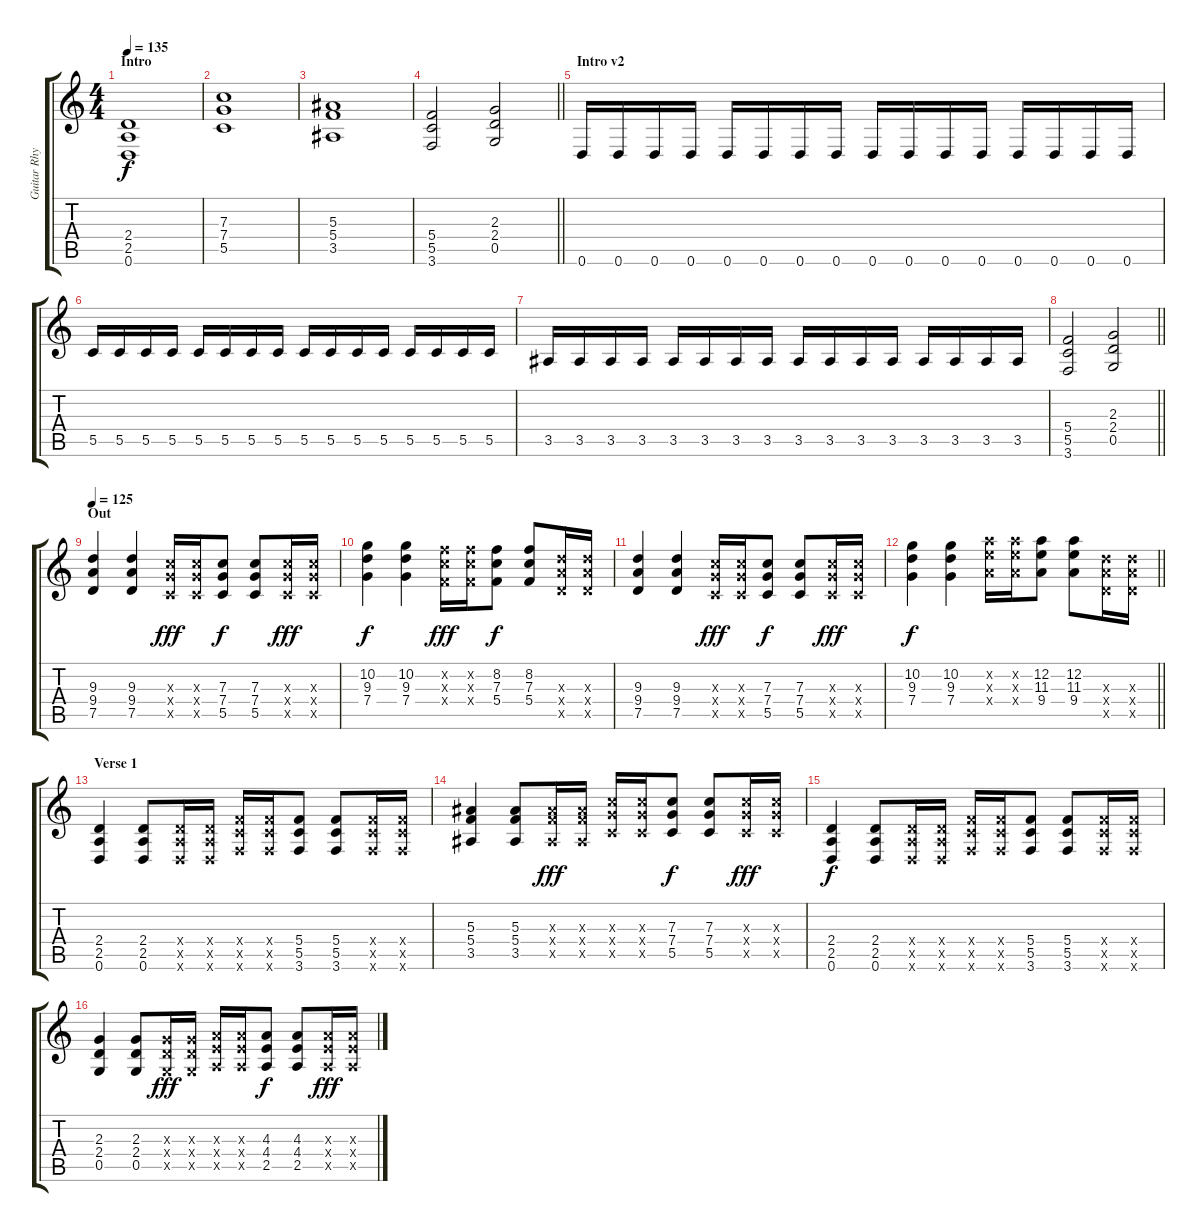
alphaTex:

\track ("Guitar Rhythm" "Guitar Rhy") {instrument overdrivenguitar}
\staff {score tabs}
\tuning (D4 A3 F3 C3 G2 D2) {hide}
\ts (4 4)
\section ("" "Intro")
\tempo 135
\clef g2
\ks c
(2.4 2.5 0.6).1{dy f instrument overdrivenguitar} |
(7.3 7.4 5.5).1 |
(5.3 5.4 3.5).1 |
\barLineRight lightlight
(5.4 5.5 3.6).2 (2.3 2.4 0.5).2 |
\section ("" "Intro v2")
0.6.16 0.6.16 0.6.16 0.6.16 0.6.16 0.6.16 0.6.16 0.6.16 0.6.16 0.6.16 0.6.16 0.6.16 0.6.16 0.6.16 0.6.16 0.6.16 |
5.5.16 5.5.16 5.5.16 5.5.16 5.5.16 5.5.16 5.5.16 5.5.16 5.5.16 5.5.16 5.5.16 5.5.16 5.5.16 5.5.16 5.5.16 5.5.16 |
3.5.16 3.5.16 3.5.16 3.5.16 3.5.16 3.5.16 3.5.16 3.5.16 3.5.16 3.5.16 3.5.16 3.5.16 3.5.16 3.5.16 3.5.16 3.5.16 |
\barLineRight lightlight
(5.4 5.5 3.6).2 (2.3 2.4 0.5).2 |
\section ("" "Out")
\tempo 125
(9.3 9.4 7.5).4 (9.3 9.4 7.5).4 (7.3{x} 7.4{x} 5.5{x}).16{dy fff} (7.3{x} 7.4{x} 5.5{x}).16 (7.3 7.4 5.5).8{dy f} (7.3 7.4 5.5).8 (7.3{x} 7.4{x} 5.5{x}).16{dy fff} (7.3{x} 7.4{x} 5.5{x}).16 |
(10.2 9.3 7.4).4{dy f} (10.2 9.3 7.4).4 (8.2{x} 7.3{x} 5.4{x}).16{dy fff} (8.2{x} 7.3{x} 5.4{x}).16 (8.2 7.3 5.4).8{dy f} (8.2 7.3 5.4).8 (9.3{x} 9.4{x} 7.5{x}).16 (9.3{x} 9.4{x} 7.5{x}).16 |
(9.3 9.4 7.5).4 (9.3 9.4 7.5).4 (7.3{x} 7.4{x} 5.5{x}).16{dy fff} (7.3{x} 7.4{x} 5.5{x}).16 (7.3 7.4 5.5).8{dy f} (7.3 7.4 5.5).8 (7.3{x} 7.4{x} 5.5{x}).16{dy fff} (7.3{x} 7.4{x} 5.5{x}).16 |
\barLineRight lightlight
(10.2 9.3 7.4).4{dy f} (10.2 9.3 7.4).4 (12.2{x} 11.3{x} 9.4{x}).16 (12.2{x} 11.3{x} 9.4{x}).16 (12.2 11.3 9.4).8 (12.2 11.3 9.4).8 (9.3{x} 9.4{x} 7.5{x}).16 (9.3{x} 9.4{x} 7.5{x}).16 |
\section ("" "Verse 1")
(2.4 2.5 0.6).4 (2.4 2.5 0.6).8 (2.4{x} 2.5{x} 0.6{x}).16 (2.4{x} 2.5{x} 0.6{x}).16 (5.4{x} 5.5{x} 3.6{x}).16 (5.4{x} 5.5{x} 3.6{x}).16 (5.4 5.5 3.6).8 (5.4 5.5 3.6).8 (5.4{x} 5.5{x} 3.6{x}).16 (5.4{x} 5.5{x} 3.6{x}).16 |
(5.3 5.4 3.5).4 (5.3 5.4 3.5).8 (5.3{x} 5.4{x} 3.5{x}).16{dy fff} (5.3{x} 5.4{x} 3.5{x}).16 (7.3{x} 7.4{x} 5.5{x}).16 (7.3{x} 7.4{x} 5.5{x}).16 (7.3 7.4 5.5).8{dy f} (7.3 7.4 5.5).8 (7.3{x} 7.4{x} 5.5{x}).16{dy fff} (7.3{x} 7.4{x} 5.5{x}).16 |
(2.4 2.5 0.6).4{dy f} (2.4 2.5 0.6).8 (2.4{x} 2.5{x} 0.6{x}).16 (2.4{x} 2.5{x} 0.6{x}).16 (5.4{x} 5.5{x} 3.6{x}).16 (5.4{x} 5.5{x} 3.6{x}).16 (5.4 5.5 3.6).8 (5.4 5.5 3.6).8 (5.4{x} 5.5{x} 3.6{x}).16 (5.4{x} 5.5{x} 3.6{x}).16 |
(2.3 2.4 0.5).4 (2.3 2.4 0.5).8 (2.3{x} 2.4{x} 0.5{x}).16{dy fff} (2.3{x} 2.4{x} 0.5{x}).16 (4.3{x} 4.4{x} 2.5{x}).16 (4.3{x} 4.4{x} 2.5{x}).16 (4.3 4.4 2.5).8{dy f} (4.3 4.4 2.5).8 (4.3{x} 4.4{x} 2.5{x}).16{dy fff} (4.3{x} 4.4{x} 2.5{x}).16
